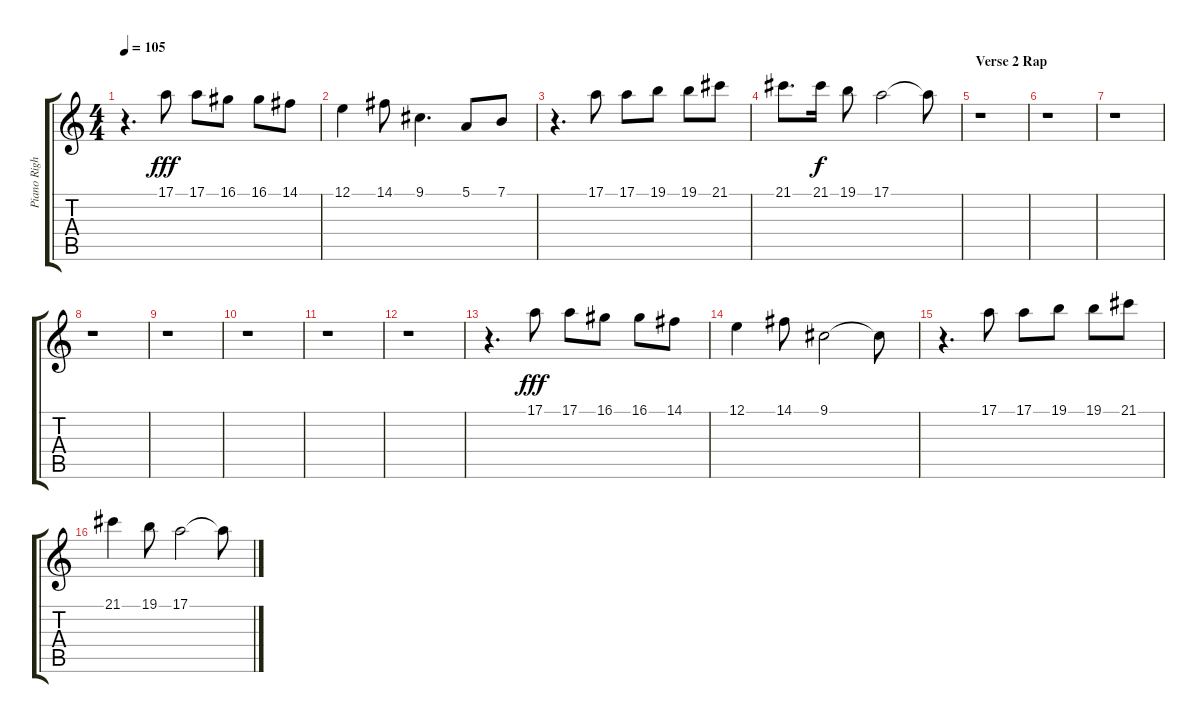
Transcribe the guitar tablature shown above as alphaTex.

\track ("Piano Right Hand" "Piano Righ") {instrument brightacousticpiano}
\staff {score tabs}
\tuning (E4 B3 G3 D3 A2 E2) {hide}
\ts (4 4)
\tempo 105
\clef g2
\ks c
r.4{d dy f} 17.1.8{dy fff} 17.1.8 16.1.8 16.1.8 14.1.8 |
12.1.4 14.1.8 9.1.4{d} 5.1.8 7.1.8 |
r.4{d} 17.1.8 17.1.8 19.1.8 19.1.8 21.1.8 |
21.1.8{d} 21.1.16{dy f} 19.1.8 17.1.2 17.1{t}.8 |
\section ("" "Verse 2 Rap")
r.1 |
r.1 |
r.1 |
r.1 |
r.1 |
r.1 |
r.1 |
r.1 |
r.4{d} 17.1.8{dy fff} 17.1.8 16.1.8 16.1.8 14.1.8 |
12.1.4 14.1.8 9.1.2 9.1{t}.8 |
r.4{d} 17.1.8 17.1.8 19.1.8 19.1.8 21.1.8 |
21.1.4 19.1.8 17.1.2 17.1{t}.8
